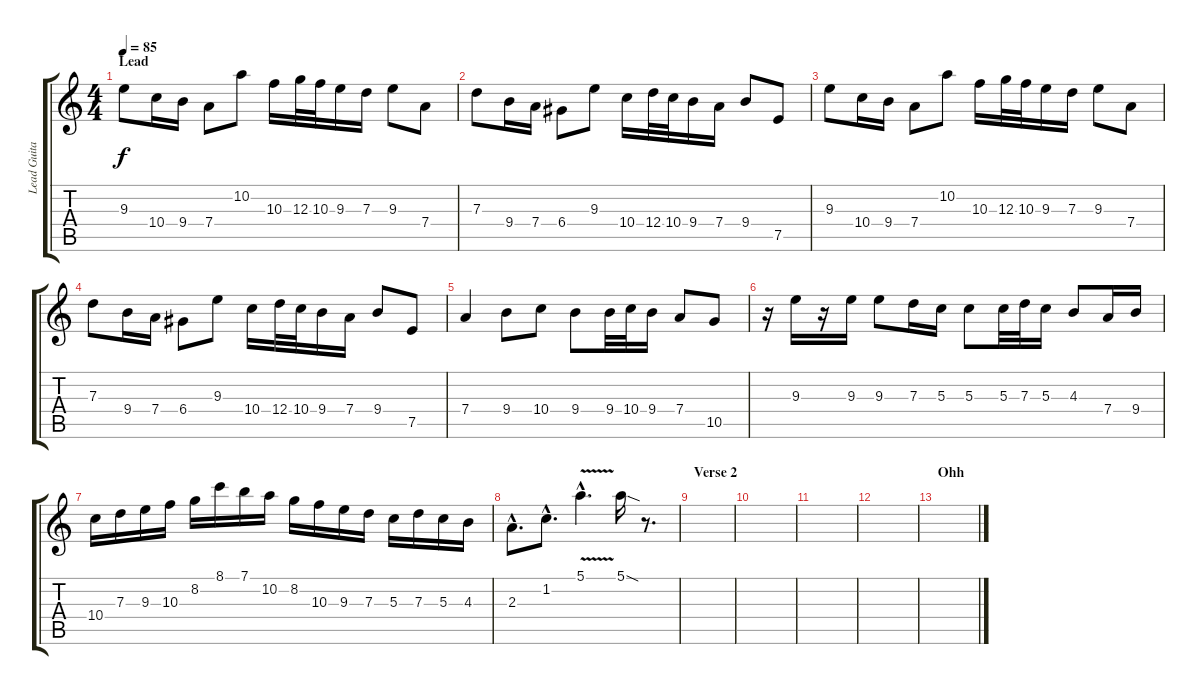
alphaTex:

\track ("Lead Guitar" "Lead Guita") {instrument distortionguitar}
\staff {score tabs}
\tuning (E4 B3 G3 D3 A2 E2) {hide}
\ts (4 4)
\section ("" "Lead")
\tempo 85
\clef g2
\ks c
9.3.8{dy f} 10.4.16 9.4.16 7.4.8 10.2.8 10.3.16 12.3.32 10.3.32 9.3.16 7.3.16 9.3.8 7.4.8 |
7.3.8 9.4.16 7.4.16 6.4.8 9.3.8 10.4.16 12.4.32 10.4.32 9.4.16 7.4.16 9.4.8 7.5.8 |
9.3.8 10.4.16 9.4.16 7.4.8 10.2.8 10.3.16 12.3.32 10.3.32 9.3.16 7.3.16 9.3.8 7.4.8 |
7.3.8 9.4.16 7.4.16 6.4.8 9.3.8 10.4.16 12.4.32 10.4.32 9.4.16 7.4.16 9.4.8 7.5.8 |
7.4.4 9.4.8 10.4.8 9.4.8 9.4.32 10.4.32 9.4.16 7.4.8 10.5.8 |
r.16 9.3.16 r.16 9.3.16 9.3.8 7.3.16 5.3.16 5.3.8 5.3.32 7.3.32 5.3.16 4.3.8 7.4.16 9.4.16 |
10.4.16 7.3.16 9.3.16 10.3.16 8.2.16 8.1.16 7.1.16 10.2.16 8.2.16 10.3.16 9.3.16 7.3.16 5.3.16 7.3.16 5.3.16 4.3.16 |
2.3{hac}.8{d} 1.2{hac}.8{d} 5.1{v hac}.4{d} 5.1{sod}.16 r.8{d} |
\section ("" "Verse 2")
|
|
|
|
\section ("" "Ohh")
